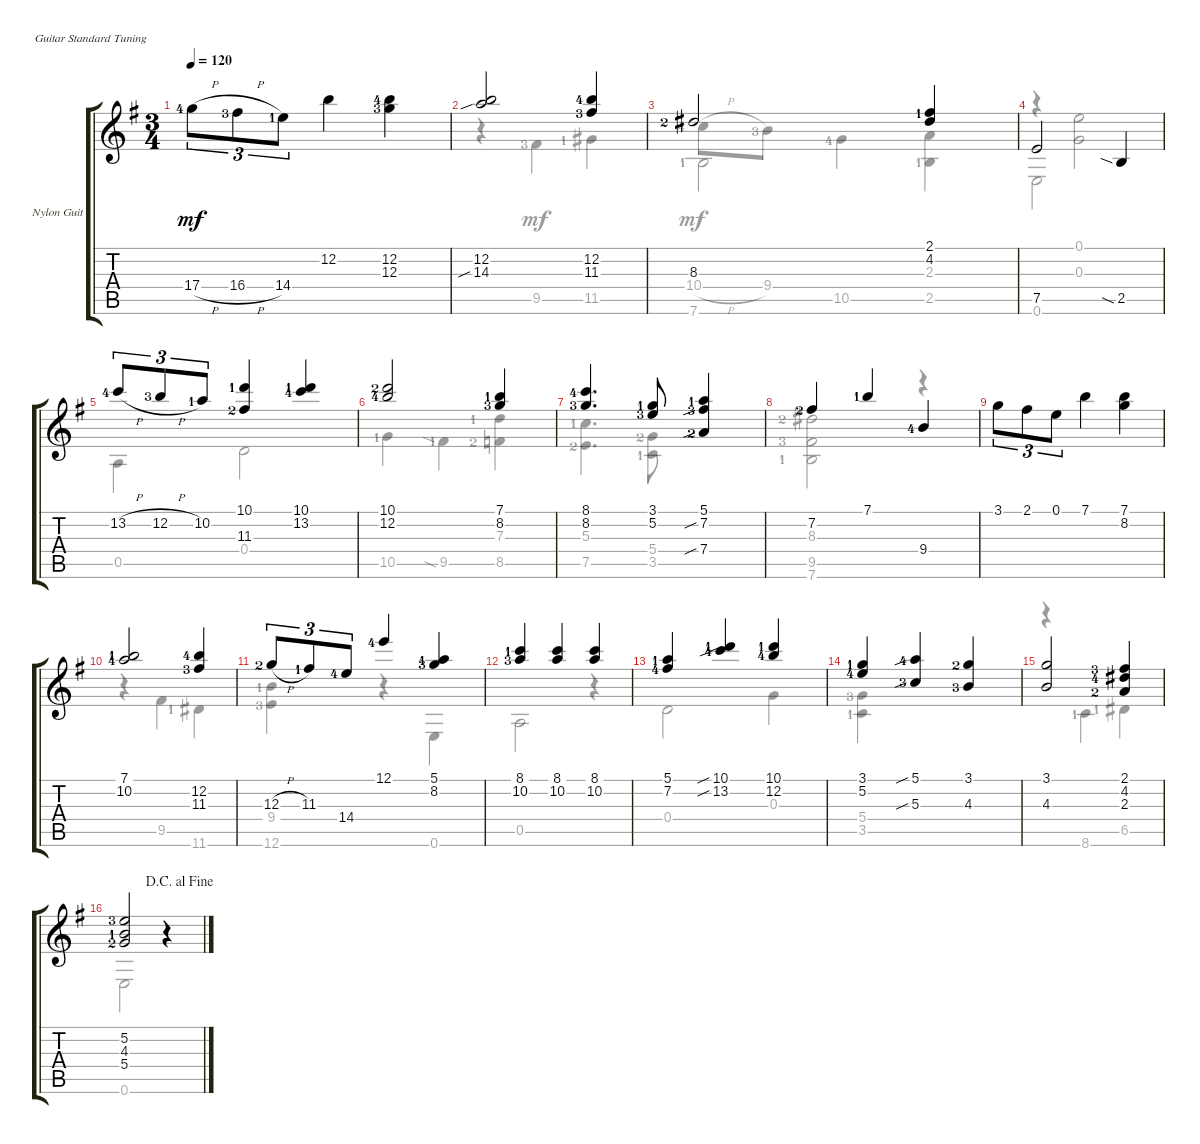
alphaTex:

\defaultSystemsLayout 4
\bracketExtendMode groupsimilarinstruments
\firstSystemTrackNameOrientation horizontal
\otherSystemsTrackNameOrientation horizontal
\track ("Nylon Guitar" "Nylon Guit") {instrument acousticguitarsteel}
\staff {score tabs}
\tuning (E4 B3 G3 D3 A2 E2)
\voice
\ts (3 4)
\tempo 120
\clef g2
\ks eminor
17.4{h lf 5}.8{tu (3 2) dy mf} 16.4{h lf 4}.8{tu (3 2)} 14.4{lf 2}.8{tu (3 2)} 12.2.4 (12.2{lf 5} 12.3{lf 4}).4 |
(12.2 14.3{sib}).2 (12.2{lf 5} 11.3{lf 4}).4 |
8.3{lf 3}.2 (2.1{lf 2} 4.2).4 |
7.5.2 2.5{sia}.4 |
13.2{h lf 5}.8{tu (3 2)} 12.2{h lf 4}.8{tu (3 2)} 10.2{lf 2}.8{tu (3 2)} (10.1{lf 2} 11.3{lf 3}).4 (10.1{lf 2} 13.2{lf 5}).4 |
(10.1{lf 3} 12.2{lf 5}).2 (7.1{lf 2} 8.2{lf 4}).4 |
(8.1{lf 5} 8.2{lf 4}).4{d} (3.1{lf 2} 5.2{lf 4}).8 (5.1{lf 2} 7.2{sib lf 4} 7.4{sib lf 3}).4 |
7.2{lf 3}.4 7.1{lf 2}.4 9.4{lf 5}.4 |
3.1.8{tu (3 2)} 2.1.8{tu (3 2)} 0.1.8{tu (3 2)} 7.1.4 (7.1 8.2).4 |
(7.1{lf 2} 10.2{lf 5}).2 (12.2{lf 5} 11.3{lf 4}).4 |
12.3{h lf 3}.8{tu (3 2)} 11.3{lf 2}.8{tu (3 2)} 14.4{lf 5}.8{tu (3 2)} 12.1{lf 5}.4 (5.1{lf 2} 8.2{lf 4}).4 |
(10.2{lf 4} 8.1{lf 2}).4 (8.1 10.2).4 (10.2 8.1).4 |
(5.1{lf 2} 7.2{lf 5}).4 (10.1{sib lf 2} 13.2{sib lf 5}).4 (10.1{lf 2} 12.2{lf 5}).4 |
(3.1{lf 2} 5.2{lf 5}).4 (5.1{sib lf 5} 5.3{sib lf 4}).4 (3.1{lf 3} 4.3{lf 4}).4 |
(4.3 3.1).2 (2.1{lf 4} 4.2{lf 5} 2.3{lf 3}).4 |
\jump dacapoalfine
(5.2{lf 4} 4.3{lf 2} 5.4{lf 3}).2 r.4
\voice
\clef g2
\ottava regular
\simile none
\ks eminor
|
r.4 9.5{lf 4}.4 11.5{lf 2}.4 |
10.4{h lf 5}.8 9.4{lf 4}.8 10.5{lf 5}.4 (2.5{lf 2} 2.3).4 |
r.4 (0.1 0.3).2 |
0.5.4 0.4.2 |
10.5{lf 2}.4 9.5{sia lf 2}.4 (8.5{lf 3} 7.3{lf 2}).4 |
(5.3{lf 2} 7.5{lf 3}).4{d} (5.4{lf 3} 3.5{lf 2}).8 |
(9.5{lf 4} 7.6{lf 2} 8.3{lf 3}).2 r.4 |
|
r.4 9.5.4 11.6{lf 2}.4 |
(12.6{lf 4} 9.4{lf 2}).4 r.4 0.6.4 |
0.5.2 r.4 |
0.4.2 0.3.4 |
(3.5{lf 2} 5.4{lf 4}).4 |
r.4 8.6{lf 2}.4 6.5{lf 2}.4 |
0.6.2 r.4
\voice
\clef g2
\ottava regular
\simile none
\ks eminor
|
|
7.6{lf 2}.2 |
0.6.2 |
|
|
|
|
|
|
|
|
|
|
|
